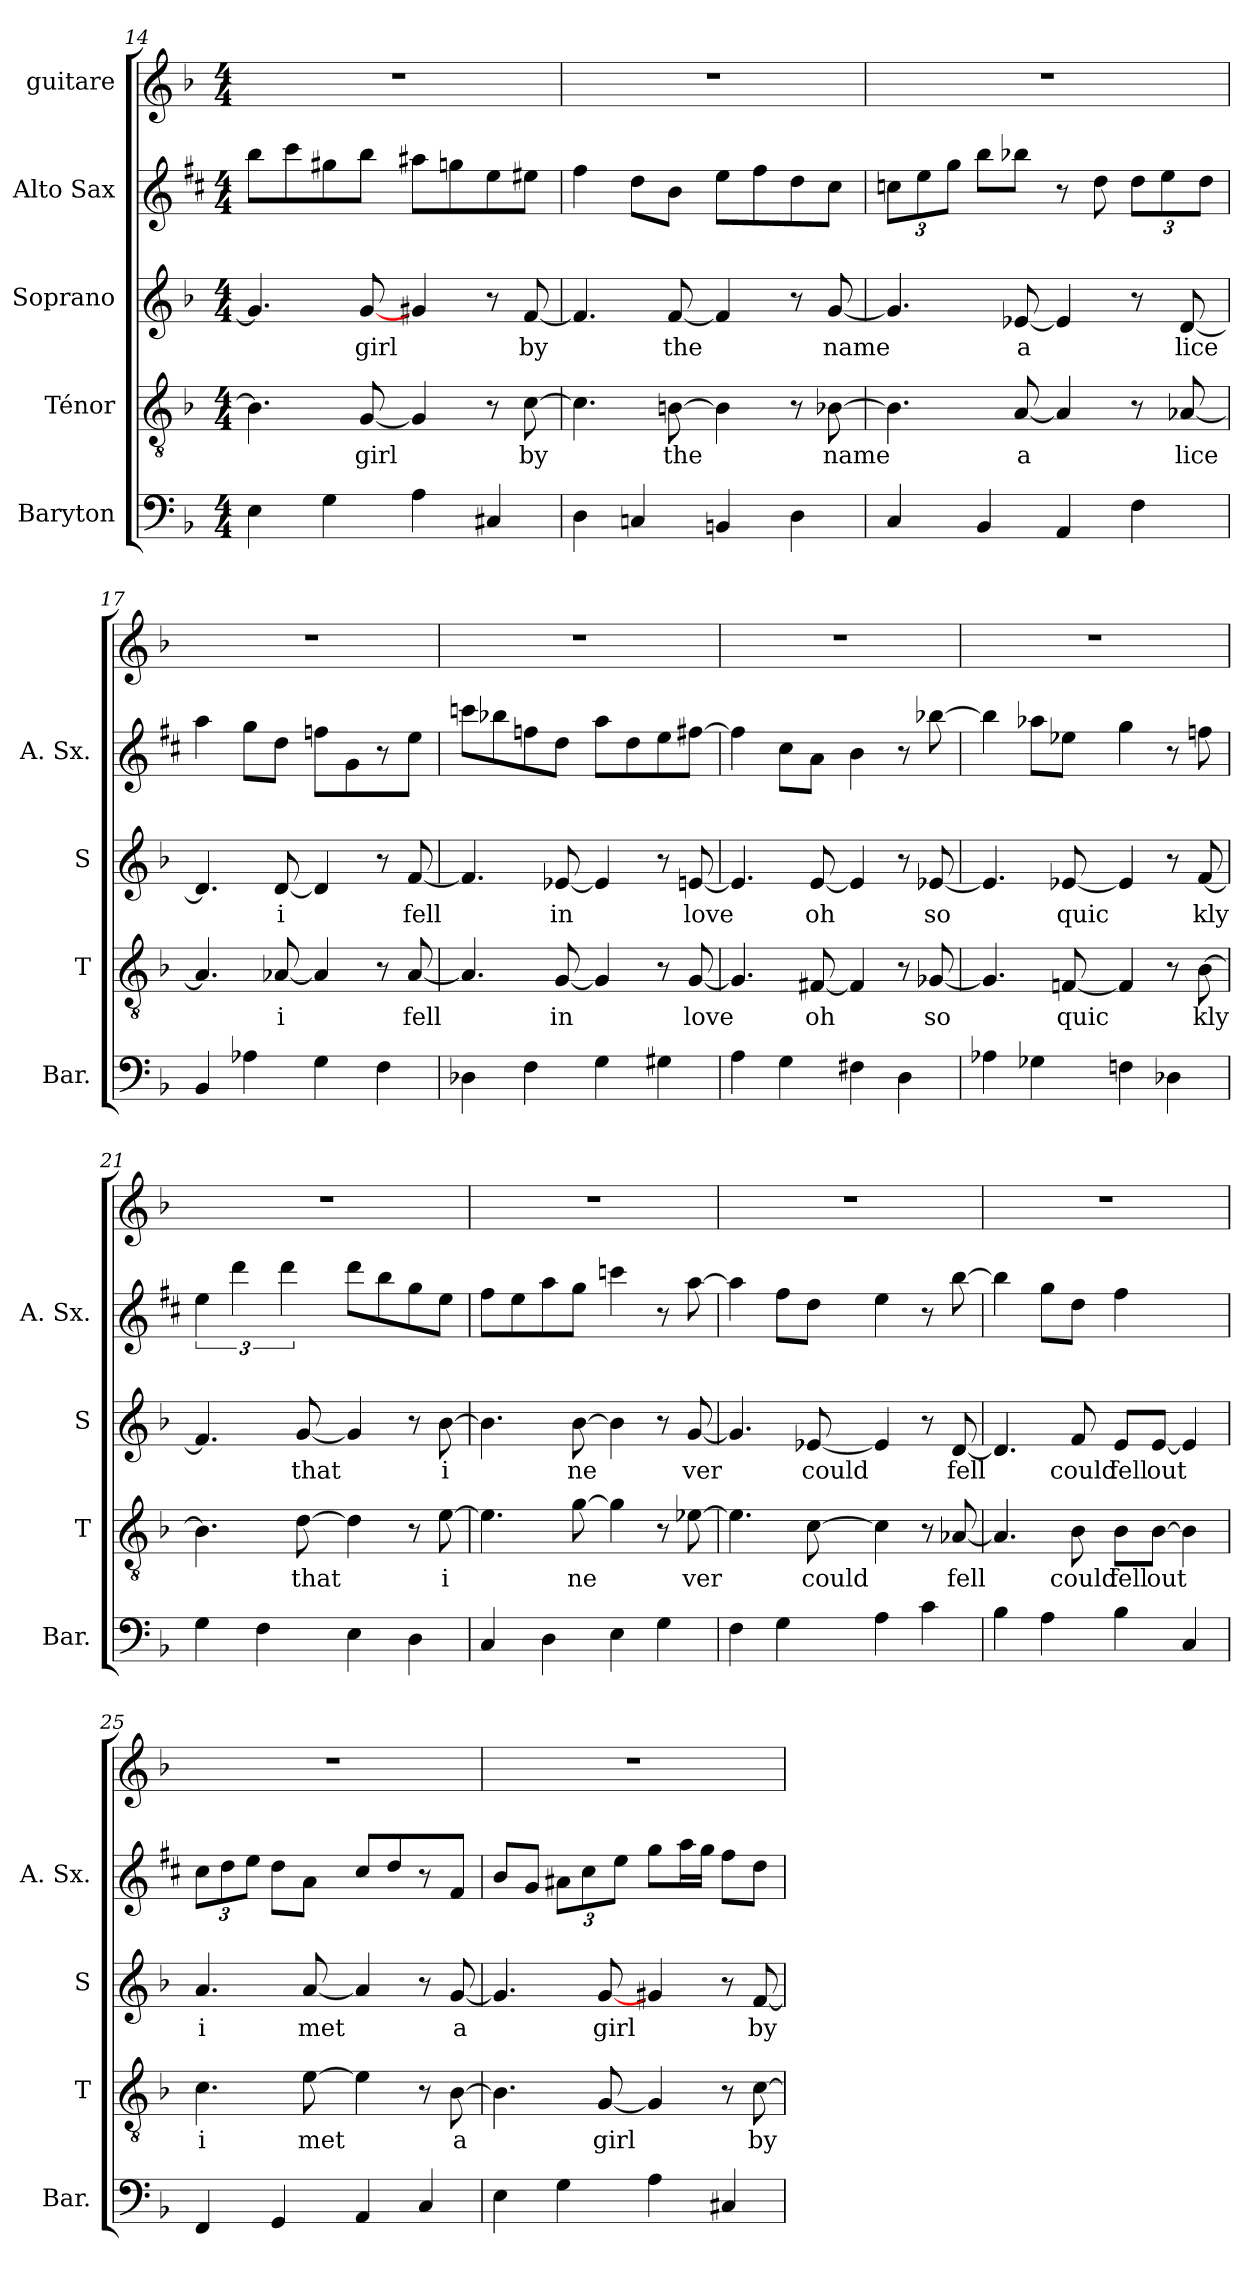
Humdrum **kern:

**kern	**kern	**text	**kern	**text	**kern	**kern
*part5	*part4	*part4	*part3	*part3	*part2	*part1
*staff5	*staff4	*staff4	*staff3	*staff3	*staff2	*staff1
*I"Baryton	*I"Ténor	*	*I"Soprano	*	*I"Alto Sax	*I"guitare
*I'Bar.	*I'T	*	*I'S	*	*I'A. Sx.	*
*clefF4	*clefGv2	*	*clefG2	*	*clefG2	*clefG2
*	*	*	*	*	*ITrd5c9	*
*k[b-]	*k[b-]	*	*k[b-]	*	*k[b-]	*k[b-]
*F:	*F:	*	*F:	*	*F:	*F:
*M4/4	*M4/4	*	*M4/4	*	*M4/4	*M4/4
=14	=14	=14	=14	=14	=14	=14
4E\	4.B-\]	.	4.g/]	.	8dd\L	1r
.	.	.	.	.	8ee\	.
4G\	.	.	.	.	8bn\	.
!	!	!LO:LY:b	!	!LO:LY:b	!	!
.	[8G/	girl	[8g/	girl	8dd\J	.
4A\	4G/]	.	4g#/	.	8cc#X\L	.
.	.	.	.	.	8b-X\	.
4C#X/	8r	.	8r	.	8g\	.
!	!	!LO:LY:b	!	!LO:LY:b	!	!
.	[8c\	by	[8f/	by	8g#X\J	.
=15	=15	=15	=15	=15	=15	=15
4D\	4.c\]	.	4.f/]	.	4a\	1r
4Cn/	.	.	.	.	8f\L	.
!	!	!LO:LY:b	!	!LO:LY:b	!	!
.	[8Bn\	the	[8f/	the	8d\J	.
4BBn/	4B\]	.	4f/]	.	8g\L	.
.	.	.	.	.	8a\	.
4D\	8r	.	8r	.	8f\	.
!	!	!LO:LY:b	!	!LO:LY:b	!	!
.	[8B-X\	name	[8g/	name	8e\J	.
=16	=16	=16	=16	=16	=16	=16
4C/	4.B-\]	.	4.g/]	.	12e-X\L	1r
.	.	.	.	.	12g\	.
.	.	.	.	.	12b-\J	.
4BB-/	.	.	.	.	8dd\L	.
!	!	!LO:LY:b	!	!LO:LY:b	!	!
.	[8A/	a	[8e-X/	a	8dd-X\J	.
4AA/	4A/]	.	4e-/]	.	8r	.
.	.	.	.	.	8f\	.
4F\	8r	.	8r	.	12f\L	.
.	.	.	.	.	12g\	.
!	!	!LO:LY:b	!	!LO:LY:b	!	!
.	[8A-X/	lice	[8d/	lice	.	.
.	.	.	.	.	12f\J	.
!!LO:PB:g=z
=17	=17	=17	=17	=17	=17	=17
4BB-/	4.A-/]	.	4.d/]	.	4cc\	1r
4A-X\	.	.	.	.	8b-\L	.
!	!	!LO:LY:b	!	!LO:LY:b	!	!
.	[8A-X/	i	[8d/	i	8f\J	.
4G\	4A-/]	.	4d/]	.	8a-X\L	.
.	.	.	.	.	8B-\	.
4F\	8r	.	8r	.	8r	.
!	!	!LO:LY:b	!	!LO:LY:b	!	!
.	[8A-/	fell	[8f/	fell	8g\J	.
=18	=18	=18	=18	=18	=18	=18
4D-X\	4.A-/]	.	4.f/]	.	8ee-X\L	1r
.	.	.	.	.	8dd-X\	.
4F\	.	.	.	.	8a-X\	.
!	!	!LO:LY:b	!	!LO:LY:b	!	!
.	[8G/	in	[8e-X/	in	8f\J	.
4G\	4G/]	.	4e-/]	.	8cc\L	.
.	.	.	.	.	8f\	.
4G#X\	8r	.	8r	.	8g\	.
!	!	!LO:LY:b	!	!LO:LY:b	!	!
.	[8G/	love	[8en/	love	[8an\J	.
=19	=19	=19	=19	=19	=19	=19
4A\	4.G/]	.	4.e/]	.	4a\]	1r
4G\	.	.	.	.	8e\L	.
!	!	!LO:LY:b	!	!LO:LY:b	!	!
.	[8F#X/	oh	[8e/	oh	8c\J	.
4F#X\	4F#/]	.	4e/]	.	4d\	.
4D\	8r	.	8r	.	8r	.
!	!	!LO:LY:b	!	!LO:LY:b	!	!
.	[8G-X/	so	[8e-X/	so	[8dd-X\	.
=20	=20	=20	=20	=20	=20	=20
4A-X\	4.G-/]	.	4.e-/]	.	4dd-\]	1r
4G-X\	.	.	.	.	8cc-X\L	.
!	!	!LO:LY:b	!	!LO:LY:b	!	!
.	[8Fni/	quic	[8e-X/	quic	8g-X\J	.
4Fn\	4F/]	.	4e-/]	.	4b-\	.
4D-X\	8r	.	8r	.	8r	.
!	!	!LO:LY:b	!	!LO:LY:b	!	!
.	[8B-\	kly	[8f/	kly	8a-X\	.
!!LO:LB:g=z
=21	=21	=21	=21	=21	=21	=21
4G\	4.B-\]	.	4.f/]	.	6g\	1r
.	.	.	.	.	6ff\	.
4F\	.	.	.	.	.	.
.	.	.	.	.	6ff\	.
!	!	!LO:LY:b	!	!LO:LY:b	!	!
.	[8d\	that	[8g/	that	.	.
4E\	4d\]	.	4g/]	.	8ff\L	.
.	.	.	.	.	8dd\	.
4D\	8r	.	8r	.	8b-\	.
!	!	!LO:LY:b	!	!LO:LY:b	!	!
.	[8e\	i	[8b-\	i	8g\J	.
=22	=22	=22	=22	=22	=22	=22
4C/	4.e\]	.	4.b-\]	.	8a\L	1r
.	.	.	.	.	8g\	.
4D\	.	.	.	.	8cc\	.
!	!	!LO:LY:b	!	!LO:LY:b	!	!
.	[8g\	ne	[8b-\	ne	8b-\J	.
4E\	4g\]	.	4b-\]	.	4ee-X\	.
4G\	8r	.	8r	.	8r	.
!	!	!LO:LY:b	!	!LO:LY:b	!	!
.	[8e-X\	ver	[8g/	ver	[8cc\	.
=23	=23	=23	=23	=23	=23	=23
4F\	4.e-\]	.	4.g/]	.	4cc\]	1r
4G\	.	.	.	.	8a\L	.
!	!	!LO:LY:b	!	!LO:LY:b	!	!
.	[8c\	could	[8e-X/	could	8f\J	.
4A\	4c\]	.	4e-/]	.	4g\	.
4c\	8r	.	8r	.	8r	.
!	!	!LO:LY:b	!	!LO:LY:b	!	!
.	[8A-X/	fell	[8d/	fell	[8dd\	.
=24	=24	=24	=24	=24	=24	=24
4B-\	4.A-/]	.	4.d/]	.	4dd\]	1r
4A\	.	.	.	.	8b-\L	.
!	!	!LO:LY:b	!	!LO:LY:b	!	!
.	8B-\	could	8f/	could	8f\J	.
!	!	!LO:LY:b	!	!LO:LY:b	!	!
4B-\	8B-\L	fell	8e/L	fell	4a\	.
!	!	!LO:LY:b	!	!LO:LY:b	!	!
.	[8B-\J	out	[8e/J	out	.	.
4C/	4B-\]	.	4e/]	.	4ryy	.
!!LO:PB:g=z
=25	=25	=25	=25	=25	=25	=25
!	!	!LO:LY:b	!	!LO:LY:b	!	!
4FF/	4.c\	i	4.a/	i	12e\L	1r
.	.	.	.	.	12f\	.
.	.	.	.	.	12g\J	.
4GG/	.	.	.	.	8f\L	.
!	!	!LO:LY:b	!	!LO:LY:b	!	!
.	[8e\	met	[8a/	met	8c\J	.
4AA/	4e\]	.	4a/]	.	8e/L	.
.	.	.	.	.	8f/	.
4C/	8r	.	8r	.	8r	.
!	!	!LO:LY:b	!	!LO:LY:b	!	!
.	[8B-\	a	[8g/	a	8A/J	.
=26	=26	=26	=26	=26	=26	=26
4E\	4.B-\]	.	4.g/]	.	8d/L	1r
.	.	.	.	.	8B-/J	.
4G\	.	.	.	.	12c#X\L	.
.	.	.	.	.	12e\	.
!	!	!LO:LY:b	!	!LO:LY:b	!	!
.	[8G/	girl	[8g/	girl	.	.
.	.	.	.	.	12g\J	.
4A\	4G/]	.	4g#/	.	8b-\L	.
.	.	.	.	.	16cc\L	.
.	.	.	.	.	16b-\JJ	.
4C#X/	8r	.	8r	.	8a\L	.
!	!	!LO:LY:b	!	!LO:LY:b	!	!
.	[8c\	by	[8f/	by	8f\J	.
=	=	=	=	=	=	=
*-	*-	*-	*-	*-	*-	*-
